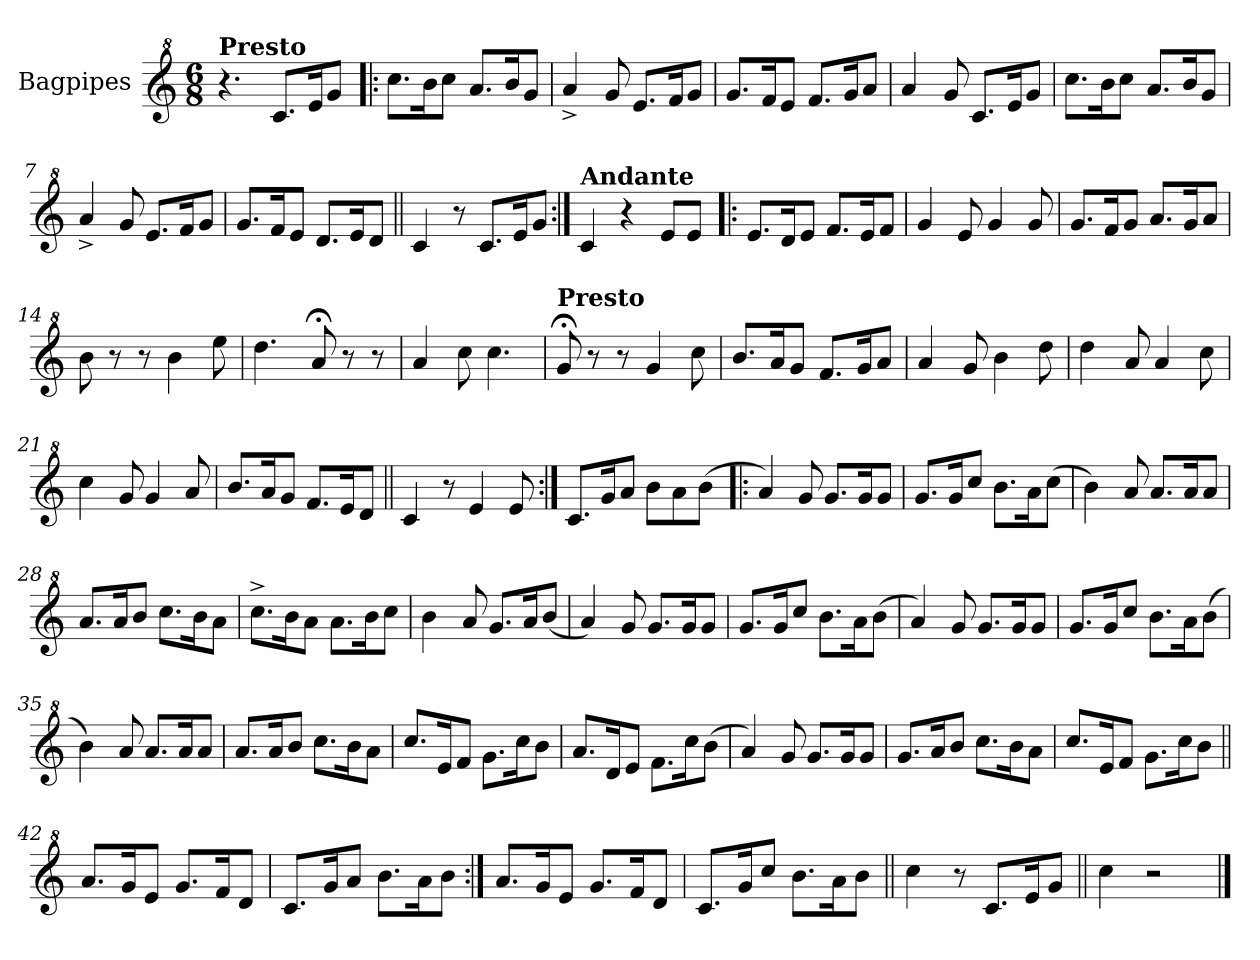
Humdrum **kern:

**kern
*part1
*staff1
*I"Bagpipes
*I'Bag
*clefG^2
*k[]
*M6/8
=1
!LO:TX:a:B:t=Presto
4.r
8.cc/L
16ee/K
8gg/J
=2!|:
8.ccc\L
16bb\K
8ccc\J
8.aa/L
16bb/K
8gg/J
=3
4aa^/
8gg/
8.ee/L
16ff/K
8gg/J
=4
8.gg/L
16ff/K
8ee/J
8.ff/L
16gg/K
8aa/J
=5
4aa/
8gg/
8.cc/L
16ee/K
8gg/J
=6
8.ccc\L
16bb\K
8ccc\J
8.aa/L
16bb/K
8gg/J
=7
4aa^/
8gg/
8.ee/L
16ff/K
8gg/J
!!LO:LB:g=z
=8
8.gg/L
16ff/K
8ee/J
8.dd/L
16ee/K
8dd/J
=9||
4cc/
8r
8.cc/L
16ee/K
8gg/J
=10:|!
!LO:TX:a:B:t=Andante
4cc/
4r
8ee/L
8ee/J
=11!|:
8.ee/L
16dd/K
8ee/J
8.ff/L
16ee/K
8ff/J
=12
4gg/
8ee/
4gg/
8gg/
=13
8.gg/L
16ff/K
8gg/J
8.aa/L
16gg/K
8aa/J
=14
8bb\
8r
8r
4bb\
8eee\
!!LO:LB:g=z
=15
4.ddd\
8aa;</
8r
8r
=16
4aa/
8ccc\
4.ccc\
=17
!LO:TX:a:B:t=Presto
8gg;</
8r
8r
4gg/
8ccc\
=18
8.bb/L
16aa/K
8gg/J
8.ff/L
16gg/K
8aa/J
=19
4aa/
8gg/
4bb\
8ddd\
=20
4ddd\
8aa/
4aa/
8ccc\
=21
4ccc\
8gg/
4gg/
8aa/
=22
8.bb/L
16aa/K
8gg/J
8.ff/L
16ee/K
8dd/J
!!LO:LB:g=z
=23||
4cc/
8r
4ee/
8ee/
=24:|!
8.cc/L
16gg/K
8aa/J
8bb\L
8aa\
(>8bb\J
=25!|:
4aa/)
8gg/
8.gg/L
16gg/K
8gg/J
=26
8.gg/L
16gg/K
8ccc/J
8.bb\L
16aa\K
(>8ccc\J
=27
4bb\)
8aa/
8.aa/L
16aa/K
8aa/J
=28
8.aa/L
16aa/K
8bb/J
8.ccc\L
16bb\K
8aa\J
=29
8.ccc^\L
16bb\K
8aa\J
8.aa\L
16bb\K
8ccc\J
!!LO:LB:g=z
=30
4bb\
8aa/
8.gg/L
16aa/K
(<8bb/J
=31
4aa/)
8gg/
8.gg/L
16gg/K
8gg/J
=32
8.gg/L
16gg/K
8ccc/J
8.bb\L
16aa\K
(>8bb\J
=33
4aa/)
8gg/
8.gg/L
16gg/K
8gg/J
=34
8.gg/L
16gg/K
8ccc/J
8.bb\L
16aa\K
(>8bb\J
=35
4bb\)
8aa/
8.aa/L
16aa/K
8aa/J
=36
8.aa/L
16aa/K
8bb/J
8.ccc\L
16bb\K
8aa\J
!!LO:LB:g=z
=37
8.ccc/L
16ee/K
8ff/J
8.gg\L
16ccc\K
8bb\J
=38
8.aa/L
16dd/K
8ee/J
8.ff\L
16ccc\K
(>8bb\J
=39
4aa/)
8gg/
8.gg/L
16gg/K
8gg/J
=40
8.gg/L
16aa/K
8bb/J
8.ccc\L
16bb\K
8aa\J
=41
8.ccc/L
16ee/K
8ff/J
8.gg\L
16ccc\K
8bb\J
=42||
8.aa/L
16gg/K
8ee/J
8.gg/L
16ff/K
8dd/J
!!LO:LB:g=z
=43
8.cc/L
16gg/K
8aa/J
8.bb\L
16aa\K
8bb\J
=44:|!
8.aa/L
16gg/K
8ee/J
8.gg/L
16ff/K
8dd/J
=45
8.cc/L
16gg/K
8ccc/J
8.bb\L
16aa\K
8bb\J
=46||
4ccc\
8r
8.cc/L
16ee/K
8gg/J
=47||
4ccc\
2r
==
*-
